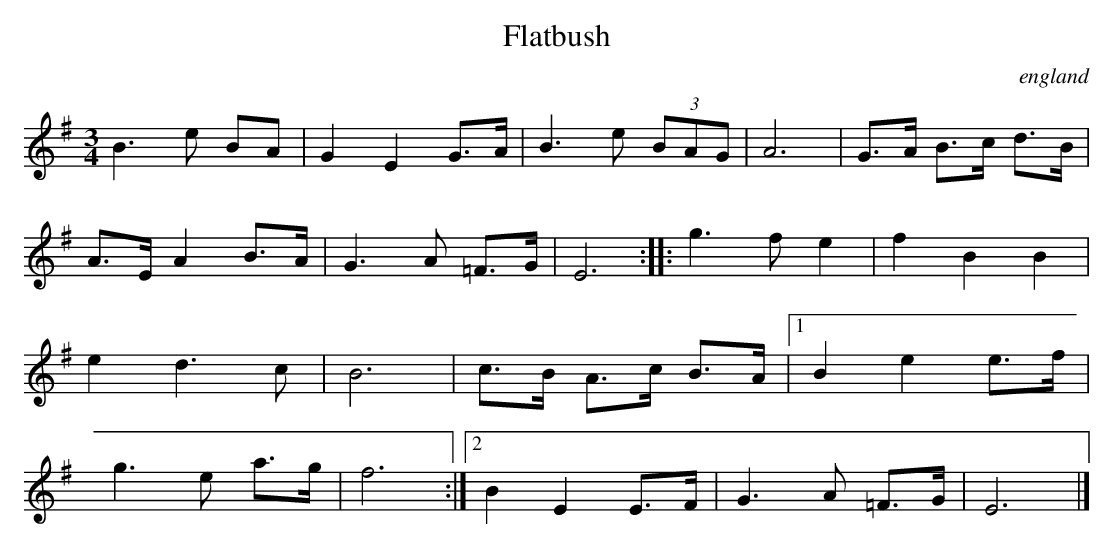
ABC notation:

X:1
T:Flatbush
O:england
M:3/4
L:1/8
K:EMin
B3e BA|G2E2 G>A|B3e (3BAG|A6|G>A B>c d>B|A>E A2 B>A|\
G3A =F>G|E6::g3f e2|f2B2B2|e2 d3c|B6|c>B A>c B>A\
|1B2e2 e>f|g3e a>g|f6:|2B2E2 E>F|G3A =F>G|E6|]
